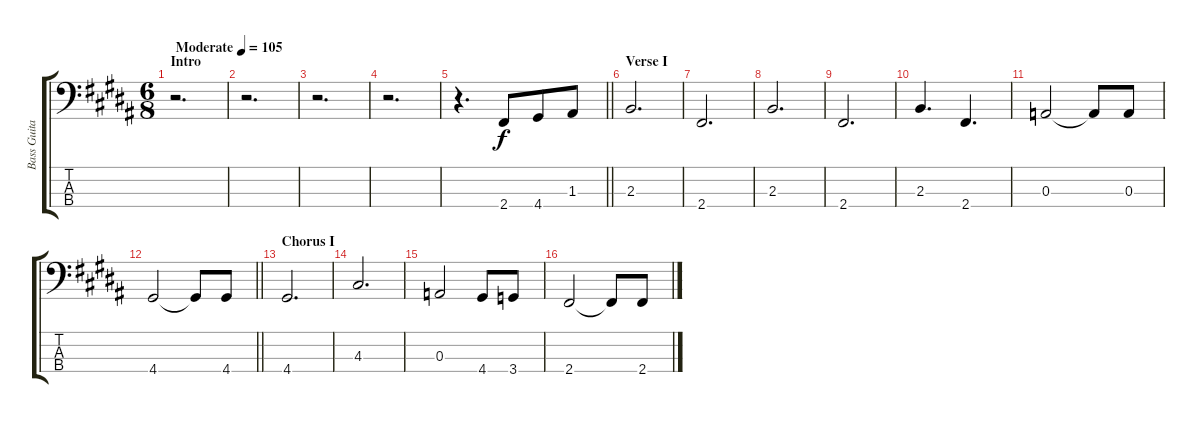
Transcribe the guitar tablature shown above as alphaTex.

\track ("Bass Guitar" "Bass Guita") {instrument acousticbass}
\staff {score tabs}
\tuning (G2 D2 A1 E1) {hide}
\ts (6 8)
\section ("" "Intro")
\tempo (105 "Moderate")
\clef f4
\ks b
r.2{d dy f instrument acousticbass} |
r.2{d} |
r.2{d} |
r.2{d} |
\barLineRight lightlight
r.4{d} 2.4.8 4.4.8 1.3.8 |
\section ("" "Verse I")
2.3.2{d} |
2.4.2{d} |
2.3.2{d} |
2.4.2{d} |
2.3.4{d} 2.4.4{d} |
0.3.2 0.3{t}.8 0.3.8 |
\barLineRight lightlight
4.4.2 4.4{t}.8 4.4.8 |
\section ("" "Chorus I")
4.4.2{d} |
4.3.2{d} |
0.3.2 4.4.8 3.4.8 |
2.4.2 2.4{t}.8 2.4.8
